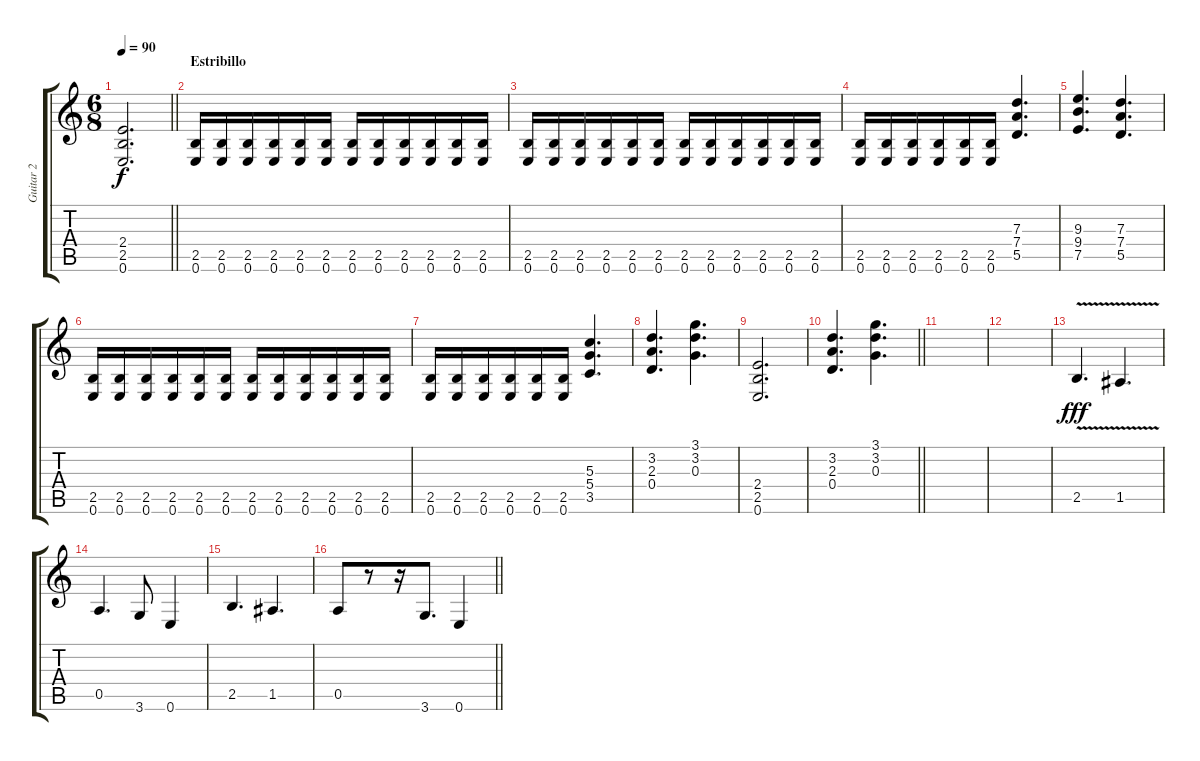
\track ("Guitar 2" "Guitar 2") {instrument overdrivenguitar}
\staff {score tabs}
\tuning (E4 B3 G3 D3 A2 E2) {hide}
\ts (6 8)
\tempo 90
\clef g2
\barLineRight lightlight
\ks c
(2.4 2.5 0.6).2{d dy f} |
\section ("" "Estribillo")
(2.5 0.6).16 (2.5 0.6).16 (2.5 0.6).16 (2.5 0.6).16 (2.5 0.6).16 (2.5 0.6).16 (2.5 0.6).16 (2.5 0.6).16 (2.5 0.6).16 (2.5 0.6).16 (2.5 0.6).16 (2.5 0.6).16 |
(2.5 0.6).16 (2.5 0.6).16 (2.5 0.6).16 (2.5 0.6).16 (2.5 0.6).16 (2.5 0.6).16 (2.5 0.6).16 (2.5 0.6).16 (2.5 0.6).16 (2.5 0.6).16 (2.5 0.6).16 (2.5 0.6).16 |
(2.5 0.6).16 (2.5 0.6).16 (2.5 0.6).16 (2.5 0.6).16 (2.5 0.6).16 (2.5 0.6).16 (7.3 7.4 5.5).4{d} |
(9.3 9.4 7.5).4{d} (7.3 7.4 5.5).4{d} |
(2.5 0.6).16 (2.5 0.6).16 (2.5 0.6).16 (2.5 0.6).16 (2.5 0.6).16 (2.5 0.6).16 (2.5 0.6).16 (2.5 0.6).16 (2.5 0.6).16 (2.5 0.6).16 (2.5 0.6).16 (2.5 0.6).16 |
(2.5 0.6).16 (2.5 0.6).16 (2.5 0.6).16 (2.5 0.6).16 (2.5 0.6).16 (2.5 0.6).16 (5.3 5.4 3.5).4{d} |
(3.2 2.3 0.4).4{d} (3.1 3.2 0.3).4{d} |
(2.4 2.5 0.6).2{d} |
\barLineRight lightlight
(3.2 2.3 0.4).4{d} (3.1 3.2 0.3).4{d} |
\section ("" "")
|
|
2.5{v}.4{d dy fff} 1.5{v}.4{d} |
0.5.4{d} 3.6.8 0.6.4 |
2.5.4{d} 1.5.4{d} |
\barLineRight lightlight
0.5.8 r.8 r.16 3.6.8{d} 0.6.4
